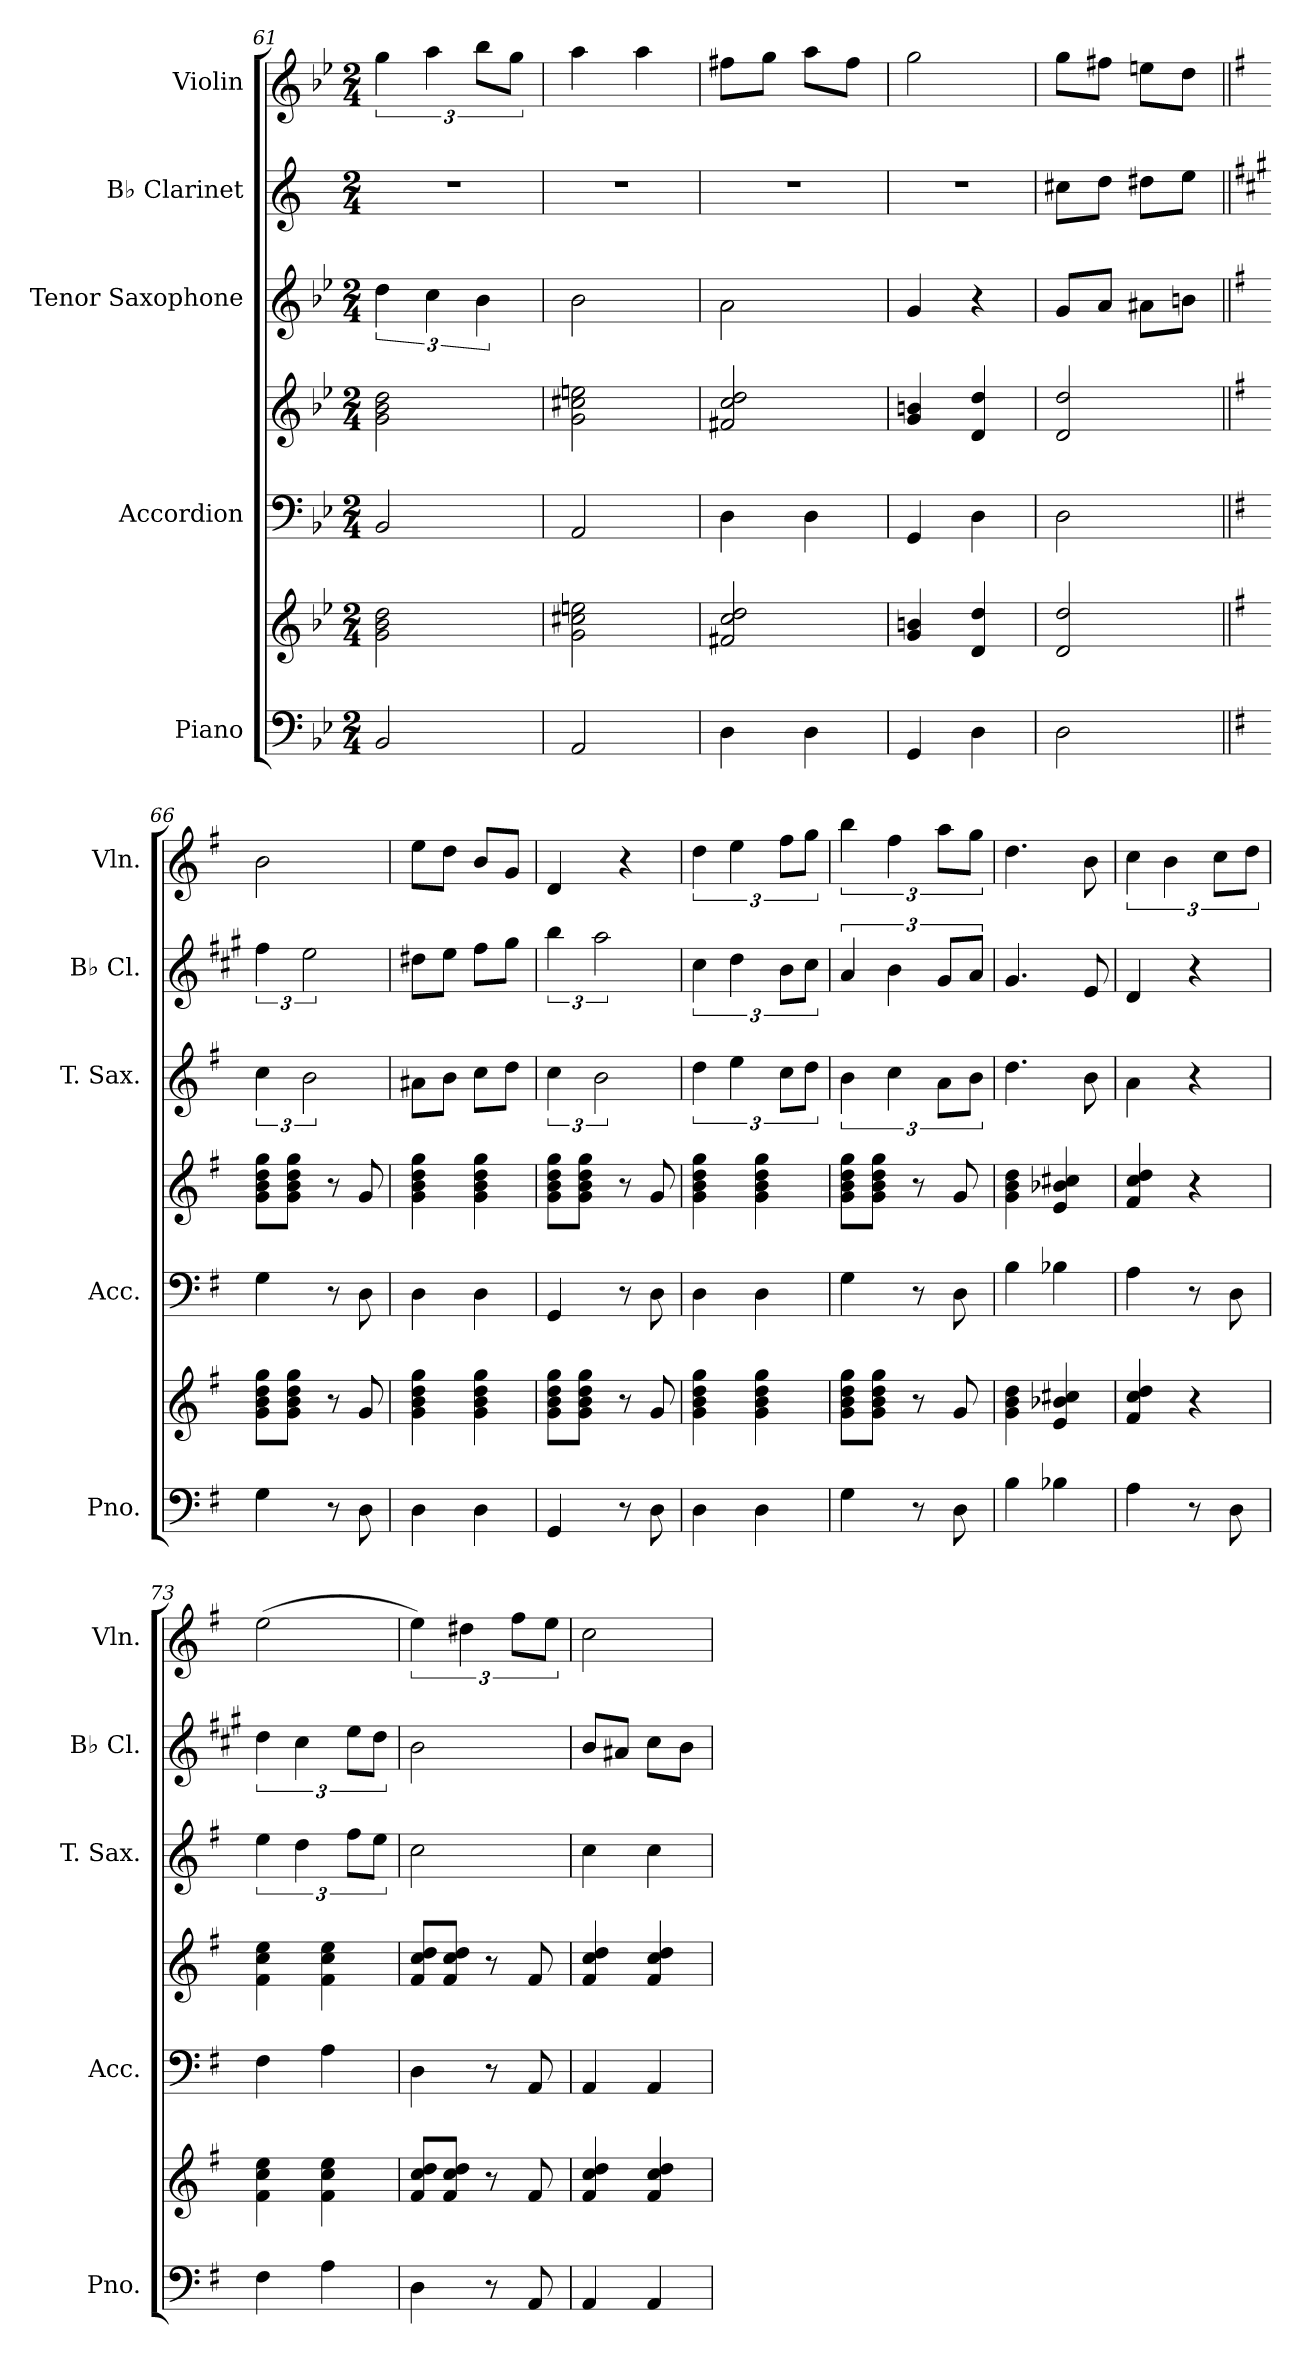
**kern	**kern	**kern	**kern	**kern	**kern	**kern
*part5	*part5	*part4	*part4	*part3	*part2	*part1
*staff7	*staff6	*staff5	*staff4	*staff3	*staff2	*staff1
*I"Piano	*	*I"Accordion	*	*I"Tenor Saxophone	*I"B♭ Clarinet	*I"Violin
*I'Pno.	*	*I'Acc.	*	*I'T. Sax.	*I'B♭ Cl.	*I'Vln.
*clefF4	*clefG2	*clefF4	*clefG2	*clefG2	*clefG2	*clefG2
*	*	*	*	*ITrd8c14	*ITrd1c2	*
*k[b-e-]	*k[b-e-]	*k[b-e-]	*k[b-e-]	*k[b-e-]	*k[b-e-]	*k[b-e-]
*B-:	*B-:	*B-:	*B-:	*B-:	*B-:	*B-:
*M2/4	*M2/4	*M2/4	*M2/4	*M2/4	*M2/4	*M2/4
=61	=61	=61	=61	=61	=61	=61
2BB-/	2g\ 2b-\ 2dd\	2BB-/	2g\ 2b-\ 2dd\	6d\	2r	6gg\
.	.	.	.	6c\	.	6aa\
.	.	.	.	6B-\	.	12bb-\L
.	.	.	.	.	.	12gg\J
!!LO:PB:g=z
=62	=62	=62	=62	=62	=62	=62
2AA/	2g\ 2cc#X\ 2een\	2AA/	2g\ 2cc#X\ 2een\	2B-\	2r	4aa\
.	.	.	.	.	.	4aa\
=63	=63	=63	=63	=63	=63	=63
4D\	2f#X/ 2cc/ 2dd/	4D\	2f#X/ 2cc/ 2dd/	2A\	2r	8ff#X\L
.	.	.	.	.	.	8gg\J
4D\	.	4D\	.	.	.	8aa\L
.	.	.	.	.	.	8ff#\J
=64	=64	=64	=64	=64	=64	=64
4GG/	4g/ 4bn/	4GG/	4g/ 4bn/	4G/	2r	2gg\
4D\	4d/ 4dd/	4D\	4d/ 4dd/	4r	.	.
=65	=65	=65	=65	=65	=65	=65
2D\	2d/ 2dd/	2D\	2d/ 2dd/	8G/L	8bn\L	8gg\L
.	.	.	.	8A/J	8cc\J	8ff#X\J
.	.	.	.	8A#X\L	8cc#X\L	8een\L
.	.	.	.	8Bn\J	8dd\J	8dd\J
=66||	=66||	=66||	=66||	=66||	=66||	=66||
*k[f#]	*k[f#]	*k[f#]	*k[f#]	*k[f#]	*k[f#]	*k[f#]
*G:	*G:	*G:	*G:	*G:	*G:	*G:
4G\	8g\ 8b\ 8dd\ 8gg\L	4G\	8g\ 8b\ 8dd\ 8gg\L	6c\	6ee\	2b\
.	8g\ 8b\ 8dd\ 8gg\J	.	8g\ 8b\ 8dd\ 8gg\J	.	.	.
.	.	.	.	3B\	3dd\	.
8r	8r	8r	8r	.	.	.
8D\	8g/	8D\	8g/	.	.	.
=67	=67	=67	=67	=67	=67	=67
4D\	4g\ 4b\ 4dd\ 4gg\	4D\	4g\ 4b\ 4dd\ 4gg\	8A#X\L	8cc#X\L	8ee\L
.	.	.	.	8B\J	8dd\J	8dd\J
4D\	4g\ 4b\ 4dd\ 4gg\	4D\	4g\ 4b\ 4dd\ 4gg\	8c\L	8ee\L	8b/L
.	.	.	.	8d\J	8ff#\J	8g/J
=68	=68	=68	=68	=68	=68	=68
4GG/	8g\ 8b\ 8dd\ 8gg\L	4GG/	8g\ 8b\ 8dd\ 8gg\L	6c\	6aa\	4d/
.	8g\ 8b\ 8dd\ 8gg\J	.	8g\ 8b\ 8dd\ 8gg\J	.	.	.
.	.	.	.	3B\	3gg\	.
8r	8r	8r	8r	.	.	4r
8D\	8g/	8D\	8g/	.	.	.
!!LO:PB:g=z
=69	=69	=69	=69	=69	=69	=69
4D\	4g\ 4b\ 4dd\ 4gg\	4D\	4g\ 4b\ 4dd\ 4gg\	6d\	6b\	6dd\
.	.	.	.	6e\	6cc\	6ee\
4D\	4g\ 4b\ 4dd\ 4gg\	4D\	4g\ 4b\ 4dd\ 4gg\	.	.	.
.	.	.	.	12c\L	12a\L	12ff#\L
.	.	.	.	12d\J	12b\J	12gg\J
=70	=70	=70	=70	=70	=70	=70
4G\	8g\ 8b\ 8dd\ 8gg\L	4G\	8g\ 8b\ 8dd\ 8gg\L	6B\	6g/	6bb\
.	8g\ 8b\ 8dd\ 8gg\J	.	8g\ 8b\ 8dd\ 8gg\J	.	.	.
.	.	.	.	6c\	6a\	6ff#\
8r	8r	8r	8r	.	.	.
.	.	.	.	12A\L	12f#/L	12aa\L
8D\	8g/	8D\	8g/	.	.	.
.	.	.	.	12B\J	12g/J	12gg\J
=71	=71	=71	=71	=71	=71	=71
4B\	4g\ 4b\ 4dd\	4B\	4g\ 4b\ 4dd\	4.d\	4.f#/	4.dd\
4B-X\	4e/ 4b-X/ 4cc#X/	4B-X\	4e/ 4b-X/ 4cc#X/	.	.	.
.	.	.	.	8B\	8d/	8b\
=72	=72	=72	=72	=72	=72	=72
4A\	4f#/ 4cc/ 4dd/	4A\	4f#/ 4cc/ 4dd/	4A\	4c/	6cc\
.	.	.	.	.	.	6b\
8r	4r	8r	4r	4r	4r	.
.	.	.	.	.	.	12cc\L
8D\	.	8D\	.	.	.	.
.	.	.	.	.	.	12dd\J
=73	=73	=73	=73	=73	=73	=73
4F#\	4f#\ 4cc\ 4ee\	4F#\	4f#\ 4cc\ 4ee\	6e\	6cc\	(2ee\
.	.	.	.	6d\	6b\	.
4A\	4f#\ 4cc\ 4ee\	4A\	4f#\ 4cc\ 4ee\	.	.	.
.	.	.	.	12f#\L	12dd\L	.
.	.	.	.	12e\J	12cc\J	.
=74	=74	=74	=74	=74	=74	=74
4D\	8f#/ 8cc/ 8dd/L	4D\	8f#/ 8cc/ 8dd/L	2c\	2a\	6ee\)
.	8f#/ 8cc/ 8dd/J	.	8f#/ 8cc/ 8dd/J	.	.	.
.	.	.	.	.	.	6dd#X\
8r	8r	8r	8r	.	.	.
.	.	.	.	.	.	12ff#\L
8AA/	8f#/	8AA/	8f#/	.	.	.
.	.	.	.	.	.	12ee\J
=75	=75	=75	=75	=75	=75	=75
4AA/	4f#/ 4cc/ 4dd/	4AA/	4f#/ 4cc/ 4dd/	4c\	8a/L	2cc\
.	.	.	.	.	8g#X/J	.
4AA/	4f#/ 4cc/ 4dd/	4AA/	4f#/ 4cc/ 4dd/	4c\	8b\L	.
.	.	.	.	.	8a\J	.
=	=	=	=	=	=	=
*-	*-	*-	*-	*-	*-	*-
